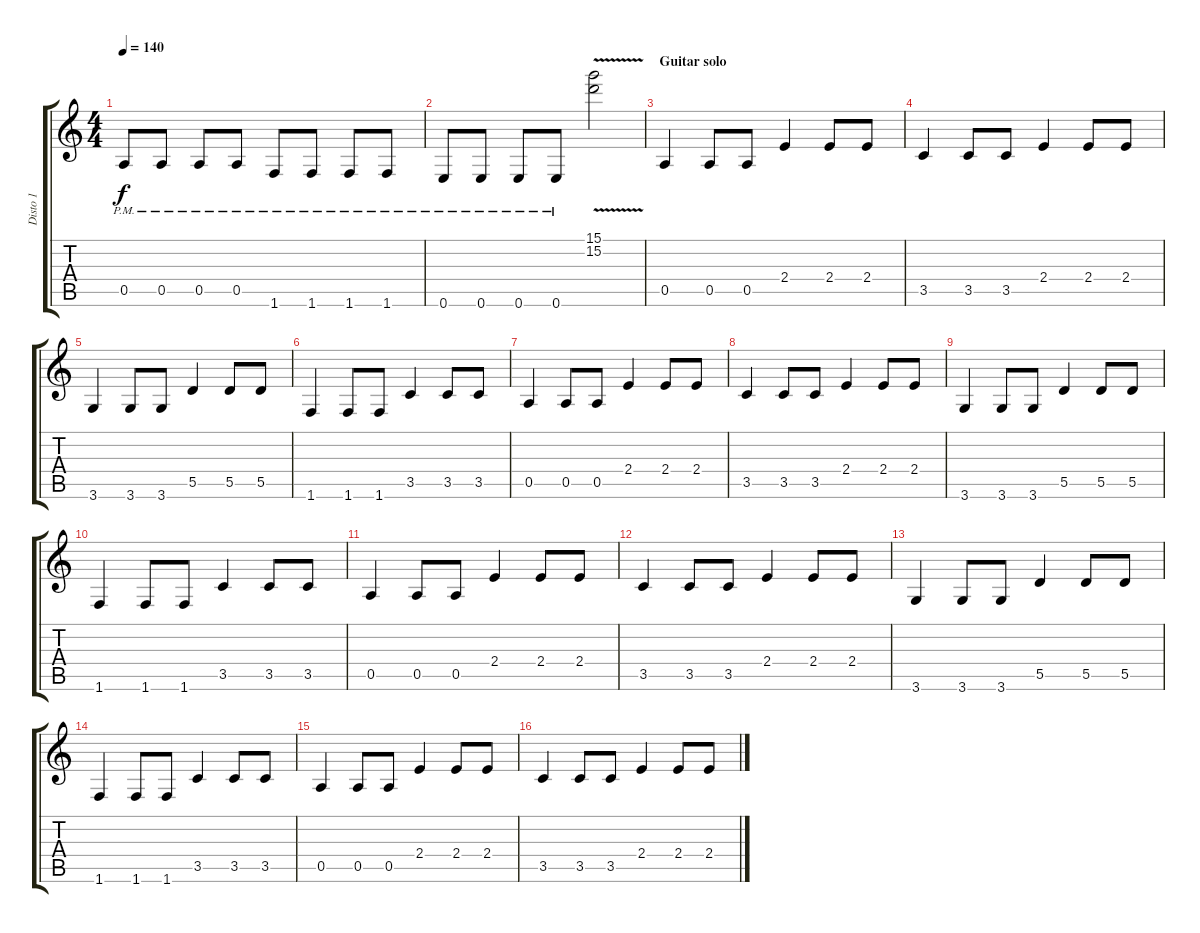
\track ("Disto 1" "Disto 1") {instrument distortionguitar}
\staff {score tabs}
\tuning (E4 B3 G3 D3 A2 E2) {hide}
\ts (4 4)
\tempo 140
\clef g2
\ks c
0.5{pm}.8{dy f} 0.5{pm}.8 0.5{pm}.8 0.5{pm}.8 1.6{pm}.8 1.6{pm}.8 1.6{pm}.8 1.6{pm}.8 |
0.6{pm}.8 0.6{pm}.8 0.6{pm}.8 0.6{pm}.8 (15.1{v} 15.2{v}).2 |
\section ("" "Guitar solo")
0.5.4{volume 13} 0.5.8 0.5.8 2.4.4 2.4.8 2.4.8 |
3.5.4 3.5.8 3.5.8 2.4.4 2.4.8 2.4.8 |
3.6.4 3.6.8 3.6.8 5.5.4 5.5.8 5.5.8 |
1.6.4 1.6.8 1.6.8 3.5.4 3.5.8 3.5.8 |
0.5.4 0.5.8 0.5.8 2.4.4 2.4.8 2.4.8 |
3.5.4 3.5.8 3.5.8 2.4.4 2.4.8 2.4.8 |
3.6.4 3.6.8 3.6.8 5.5.4 5.5.8 5.5.8 |
1.6.4 1.6.8 1.6.8 3.5.4 3.5.8 3.5.8 |
0.5.4 0.5.8 0.5.8 2.4.4 2.4.8 2.4.8 |
3.5.4 3.5.8 3.5.8 2.4.4 2.4.8 2.4.8 |
3.6.4 3.6.8 3.6.8 5.5.4 5.5.8 5.5.8 |
1.6.4 1.6.8 1.6.8 3.5.4 3.5.8 3.5.8 |
0.5.4 0.5.8 0.5.8 2.4.4 2.4.8 2.4.8 |
3.5.4 3.5.8 3.5.8 2.4.4 2.4.8 2.4.8
